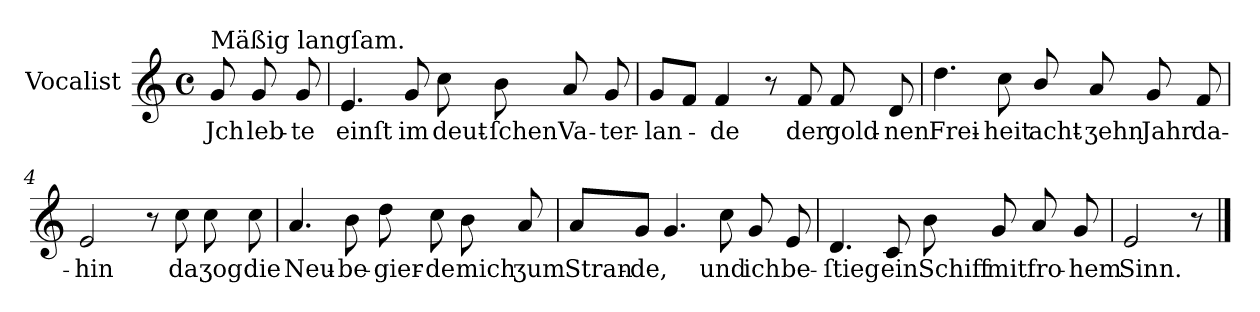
**kern	**text
*part1	*part1
*staff1	*staff1
*I"Vocalist	*
*clefG2	*
*k[]	*
*C:	*
*M4/4	*
*met(c)	*
=	=
!LO:TX:a:t=Mäßig langſam.	!
8g	Jch
8g	leb-
8g	-te
=1	=1
4.e	einſt
8g	im
8cc	deut-
8b	-ſchen
8a	Va-
8g	-ter-
=2	=2
8gL	-lan-
8fJ	.
4f	-de
8r	.
8f	der
8f	gold-
8d	-nen
=3	=3
4.dd	Frei-
8cc	-heit
8b/	acht-
8a	-ʒehn
8g	Jahr
8f	da-
=4	=4
2e	-hin
8r	.
8cc	da
8cc	ʒog
8cc	die
=5	=5
4.a	Neu-
8b	-be-
8dd	-gier-
8cc	-de
8b	mich
8a	ʒum
=6	=6
8aL	Stran-
8gJ	-de,
4.g	.
8cc	und
8g	ich
8e	be-
=7	=7
4.d	-ſtieg
8c	ein
8b	Schiff
8g	mit
8a	fro-
8g	-hem
=8	=8
2e	Sinn.
8r	.
==	==
*-	*-
